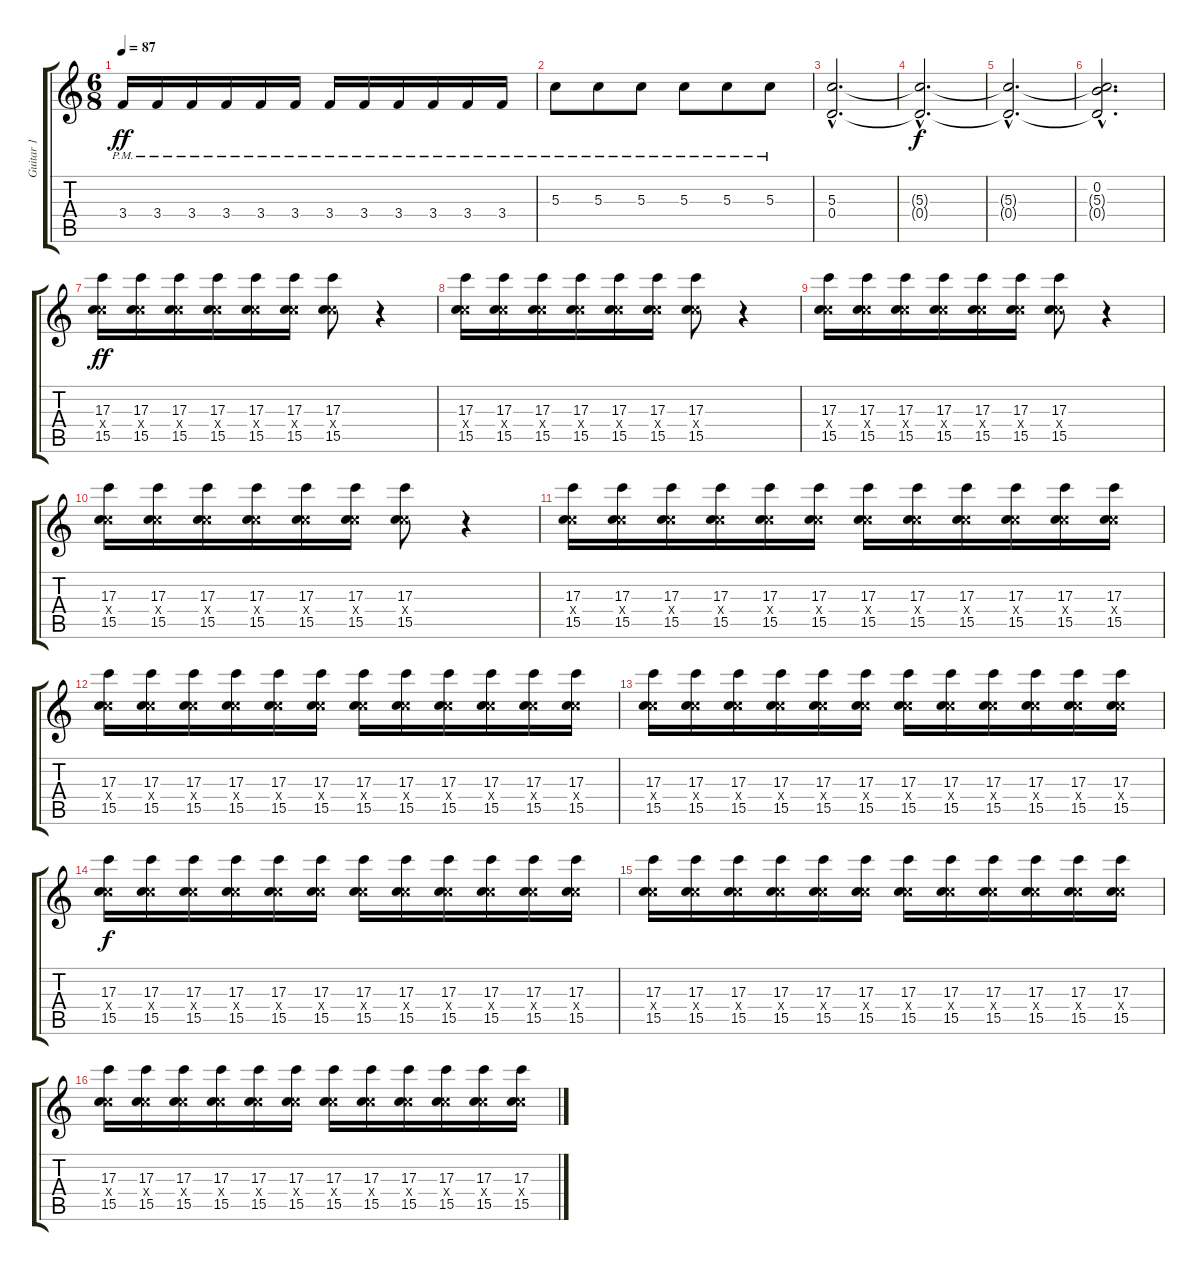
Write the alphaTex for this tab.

\track ("Guitar 1" "Guitar 1") {instrument distortionguitar}
\staff {score tabs}
\tuning (E4 B3 G3 D3 A2 E2) {hide}
\ts (6 8)
\tempo 87
\clef g2
\ks c
3.4{pm}.16{dy ff} 3.4{pm}.16 3.4{pm}.16 3.4{pm}.16 3.4{pm}.16 3.4{pm}.16 3.4{pm}.16 3.4{pm}.16 3.4{pm}.16 3.4{pm}.16 3.4{pm}.16 3.4{pm}.16 |
5.3{pm}.8 5.3{pm}.8 5.3{pm}.8 5.3{pm}.8 5.3{pm}.8 5.3{pm}.8 |
(5.3{hac} 0.4{hac}).2{d} |
(5.3{hac t} 0.4{hac t}).2{d dy f} |
(5.3{hac t} 0.4{hac t}).2{d} |
(0.2{hac} 5.3{hac t} 0.4{hac t}).2{d} |
(17.3 10.4{x} 15.5).16{dy ff} (17.3 10.4{x} 15.5).16 (17.3 10.4{x} 15.5).16 (17.3 10.4{x} 15.5).16 (17.3 10.4{x} 15.5).16 (17.3 10.4{x} 15.5).16 (17.3 10.4{x} 15.5).8 r.4 |
(17.3 10.4{x} 15.5).16 (17.3 10.4{x} 15.5).16 (17.3 10.4{x} 15.5).16 (17.3 10.4{x} 15.5).16 (17.3 10.4{x} 15.5).16 (17.3 10.4{x} 15.5).16 (17.3 10.4{x} 15.5).8 r.4 |
(17.3 10.4{x} 15.5).16 (17.3 10.4{x} 15.5).16 (17.3 10.4{x} 15.5).16 (17.3 10.4{x} 15.5).16 (17.3 10.4{x} 15.5).16 (17.3 10.4{x} 15.5).16 (17.3 10.4{x} 15.5).8 r.4 |
(17.3 10.4{x} 15.5).16 (17.3 10.4{x} 15.5).16 (17.3 10.4{x} 15.5).16 (17.3 10.4{x} 15.5).16 (17.3 10.4{x} 15.5).16 (17.3 10.4{x} 15.5).16 (17.3 10.4{x} 15.5).8 r.4 |
(17.3 10.4{x} 15.5).16 (17.3 10.4{x} 15.5).16 (17.3 10.4{x} 15.5).16 (17.3 10.4{x} 15.5).16 (17.3 10.4{x} 15.5).16 (17.3 10.4{x} 15.5).16 (17.3 10.4{x} 15.5).16 (17.3 10.4{x} 15.5).16 (17.3 10.4{x} 15.5).16 (17.3 10.4{x} 15.5).16 (17.3 10.4{x} 15.5).16 (17.3 10.4{x} 15.5).16 |
(17.3 10.4{x} 15.5).16 (17.3 10.4{x} 15.5).16 (17.3 10.4{x} 15.5).16 (17.3 10.4{x} 15.5).16 (17.3 10.4{x} 15.5).16 (17.3 10.4{x} 15.5).16 (17.3 10.4{x} 15.5).16 (17.3 10.4{x} 15.5).16 (17.3 10.4{x} 15.5).16 (17.3 10.4{x} 15.5).16 (17.3 10.4{x} 15.5).16 (17.3 10.4{x} 15.5).16 |
(17.3 10.4{x} 15.5).16 (17.3 10.4{x} 15.5).16 (17.3 10.4{x} 15.5).16 (17.3 10.4{x} 15.5).16 (17.3 10.4{x} 15.5).16 (17.3 10.4{x} 15.5).16 (17.3 10.4{x} 15.5).16 (17.3 10.4{x} 15.5).16 (17.3 10.4{x} 15.5).16 (17.3 10.4{x} 15.5).16 (17.3 10.4{x} 15.5).16 (17.3 10.4{x} 15.5).16 |
(17.3 10.4{x} 15.5).16{dy f} (17.3 10.4{x} 15.5).16 (17.3 10.4{x} 15.5).16 (17.3 10.4{x} 15.5).16 (17.3 10.4{x} 15.5).16 (17.3 10.4{x} 15.5).16 (17.3 10.4{x} 15.5).16 (17.3 10.4{x} 15.5).16 (17.3 10.4{x} 15.5).16 (17.3 10.4{x} 15.5).16 (17.3 10.4{x} 15.5).16 (17.3 10.4{x} 15.5).16 |
(17.3 10.4{x} 15.5).16 (17.3 10.4{x} 15.5).16 (17.3 10.4{x} 15.5).16 (17.3 10.4{x} 15.5).16 (17.3 10.4{x} 15.5).16 (17.3 10.4{x} 15.5).16 (17.3 10.4{x} 15.5).16 (17.3 10.4{x} 15.5).16 (17.3 10.4{x} 15.5).16 (17.3 10.4{x} 15.5).16 (17.3 10.4{x} 15.5).16 (17.3 10.4{x} 15.5).16 |
(17.3 10.4{x} 15.5).16 (17.3 10.4{x} 15.5).16 (17.3 10.4{x} 15.5).16 (17.3 10.4{x} 15.5).16 (17.3 10.4{x} 15.5).16 (17.3 10.4{x} 15.5).16 (17.3 10.4{x} 15.5).16 (17.3 10.4{x} 15.5).16 (17.3 10.4{x} 15.5).16 (17.3 10.4{x} 15.5).16 (17.3 10.4{x} 15.5).16 (17.3 10.4{x} 15.5).16
